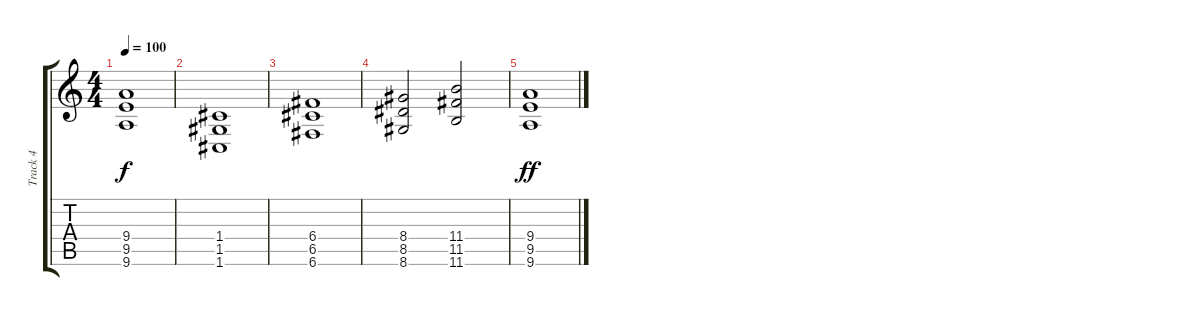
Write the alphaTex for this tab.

\track ("Track 4" "Track 4") {instrument distortionguitar}
\staff {score tabs}
\tuning (D4 A3 F3 C3 G2 C2) {hide}
\ts (4 4)
\tempo 100
\clef g2
\ks c
(9.4 9.5 9.6).1{dy f} |
(1.4 1.5 1.6).1 |
(6.4 6.5 6.6).1 |
(8.4 8.5 8.6).2 (11.4 11.5 11.6).2 |
(9.4 9.5 9.6).1{dy ff}
